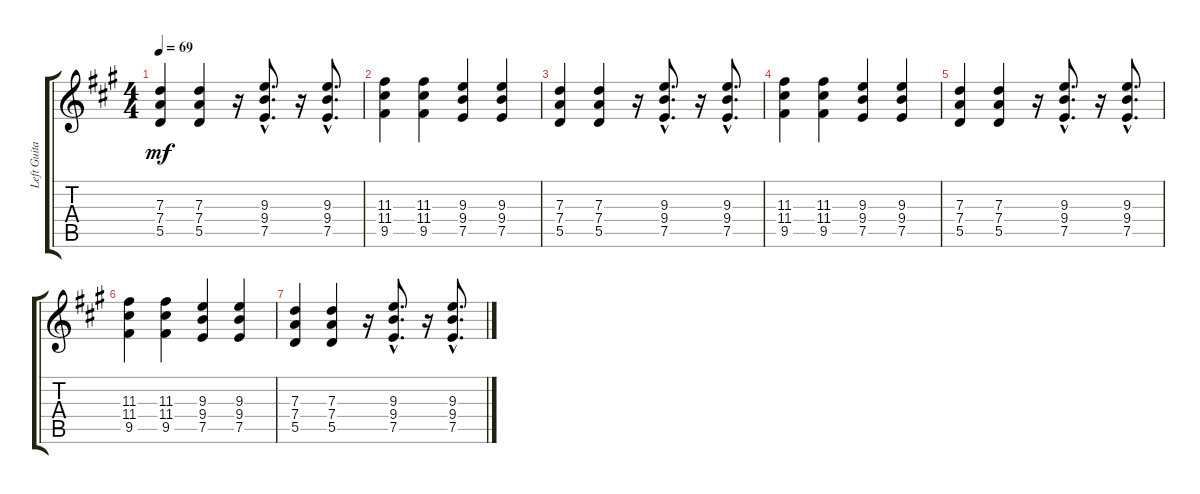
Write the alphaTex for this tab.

\track ("Left Guitar" "Left Guita") {instrument overdrivenguitar}
\staff {score tabs}
\tuning (E4 B3 G3 D3 A2 E2) {hide}
\ts (4 4)
\tempo 69
\clef g2
\ks f#minor
(7.3 7.4 5.5).4{dy mf} (7.3 7.4 5.5).4 r.16 (9.3{hac} 9.4{hac} 7.5{hac}).8{d} r.16 (9.3{hac} 9.4{hac} 7.5{hac}).8{d} |
(11.3 11.4 9.5).4 (11.3 11.4 9.5).4 (9.3 9.4 7.5).4 (9.3 9.4 7.5).4 |
(7.3 7.4 5.5).4 (7.3 7.4 5.5).4 r.16 (9.3{hac} 9.4{hac} 7.5{hac}).8{d} r.16 (9.3{hac} 9.4{hac} 7.5{hac}).8{d} |
(11.3 11.4 9.5).4 (11.3 11.4 9.5).4 (9.3 9.4 7.5).4 (9.3 9.4 7.5).4 |
(7.3 7.4 5.5).4 (7.3 7.4 5.5).4 r.16 (9.3{hac} 9.4{hac} 7.5{hac}).8{d} r.16 (9.3{hac} 9.4{hac} 7.5{hac}).8{d} |
(11.3 11.4 9.5).4 (11.3 11.4 9.5).4 (9.3 9.4 7.5).4 (9.3 9.4 7.5).4 |
(7.3 7.4 5.5).4 (7.3 7.4 5.5).4 r.16 (9.3{hac} 9.4{hac} 7.5{hac}).8{d} r.16 (9.3{hac} 9.4{hac} 7.5{hac}).8{d}
